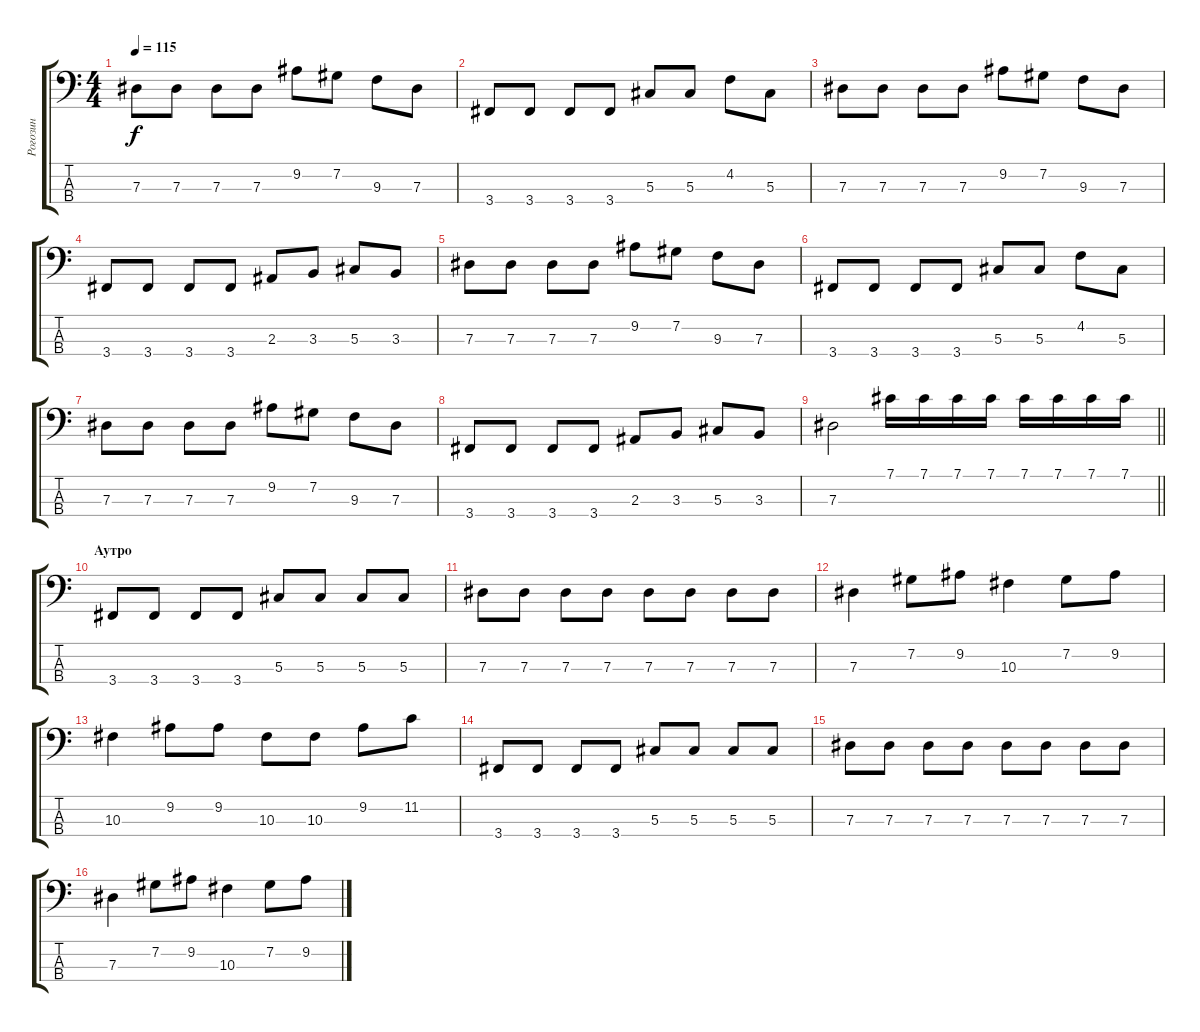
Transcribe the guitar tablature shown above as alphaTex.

\track ("Рогозин" "Рогозин") {instrument electricbasspick}
\staff {score tabs}
\tuning (Gb2 Db2 Ab1 Eb1) {hide}
\ts (4 4)
\tempo 115
\clef f4
\ks c
7.3.8{dy f} 7.3.8 7.3.8 7.3.8 9.2.8 7.2.8 9.3.8 7.3.8 |
3.4.8 3.4.8 3.4.8 3.4.8 5.3.8 5.3.8 4.2.8 5.3.8 |
7.3.8 7.3.8 7.3.8 7.3.8 9.2.8 7.2.8 9.3.8 7.3.8 |
3.4.8 3.4.8 3.4.8 3.4.8 2.3.8 3.3.8 5.3.8 3.3.8 |
7.3.8 7.3.8 7.3.8 7.3.8 9.2.8 7.2.8 9.3.8 7.3.8 |
3.4.8 3.4.8 3.4.8 3.4.8 5.3.8 5.3.8 4.2.8 5.3.8 |
7.3.8 7.3.8 7.3.8 7.3.8 9.2.8 7.2.8 9.3.8 7.3.8 |
3.4.8 3.4.8 3.4.8 3.4.8 2.3.8 3.3.8 5.3.8 3.3.8 |
\barLineRight lightlight
7.3.2 7.1.16 7.1.16 7.1.16 7.1.16 7.1.16 7.1.16 7.1.16 7.1.16 |
\section ("" "Аутро")
3.4.8 3.4.8 3.4.8 3.4.8 5.3.8 5.3.8 5.3.8 5.3.8 |
7.3.8 7.3.8 7.3.8 7.3.8 7.3.8 7.3.8 7.3.8 7.3.8 |
7.3.4 7.2.8 9.2.8 10.3.4 7.2.8 9.2.8 |
10.3.4 9.2.8 9.2.8 10.3.8 10.3.8 9.2.8 11.2.8 |
3.4.8 3.4.8 3.4.8 3.4.8 5.3.8 5.3.8 5.3.8 5.3.8 |
7.3.8 7.3.8 7.3.8 7.3.8 7.3.8 7.3.8 7.3.8 7.3.8 |
7.3.4 7.2.8 9.2.8 10.3.4 7.2.8 9.2.8
